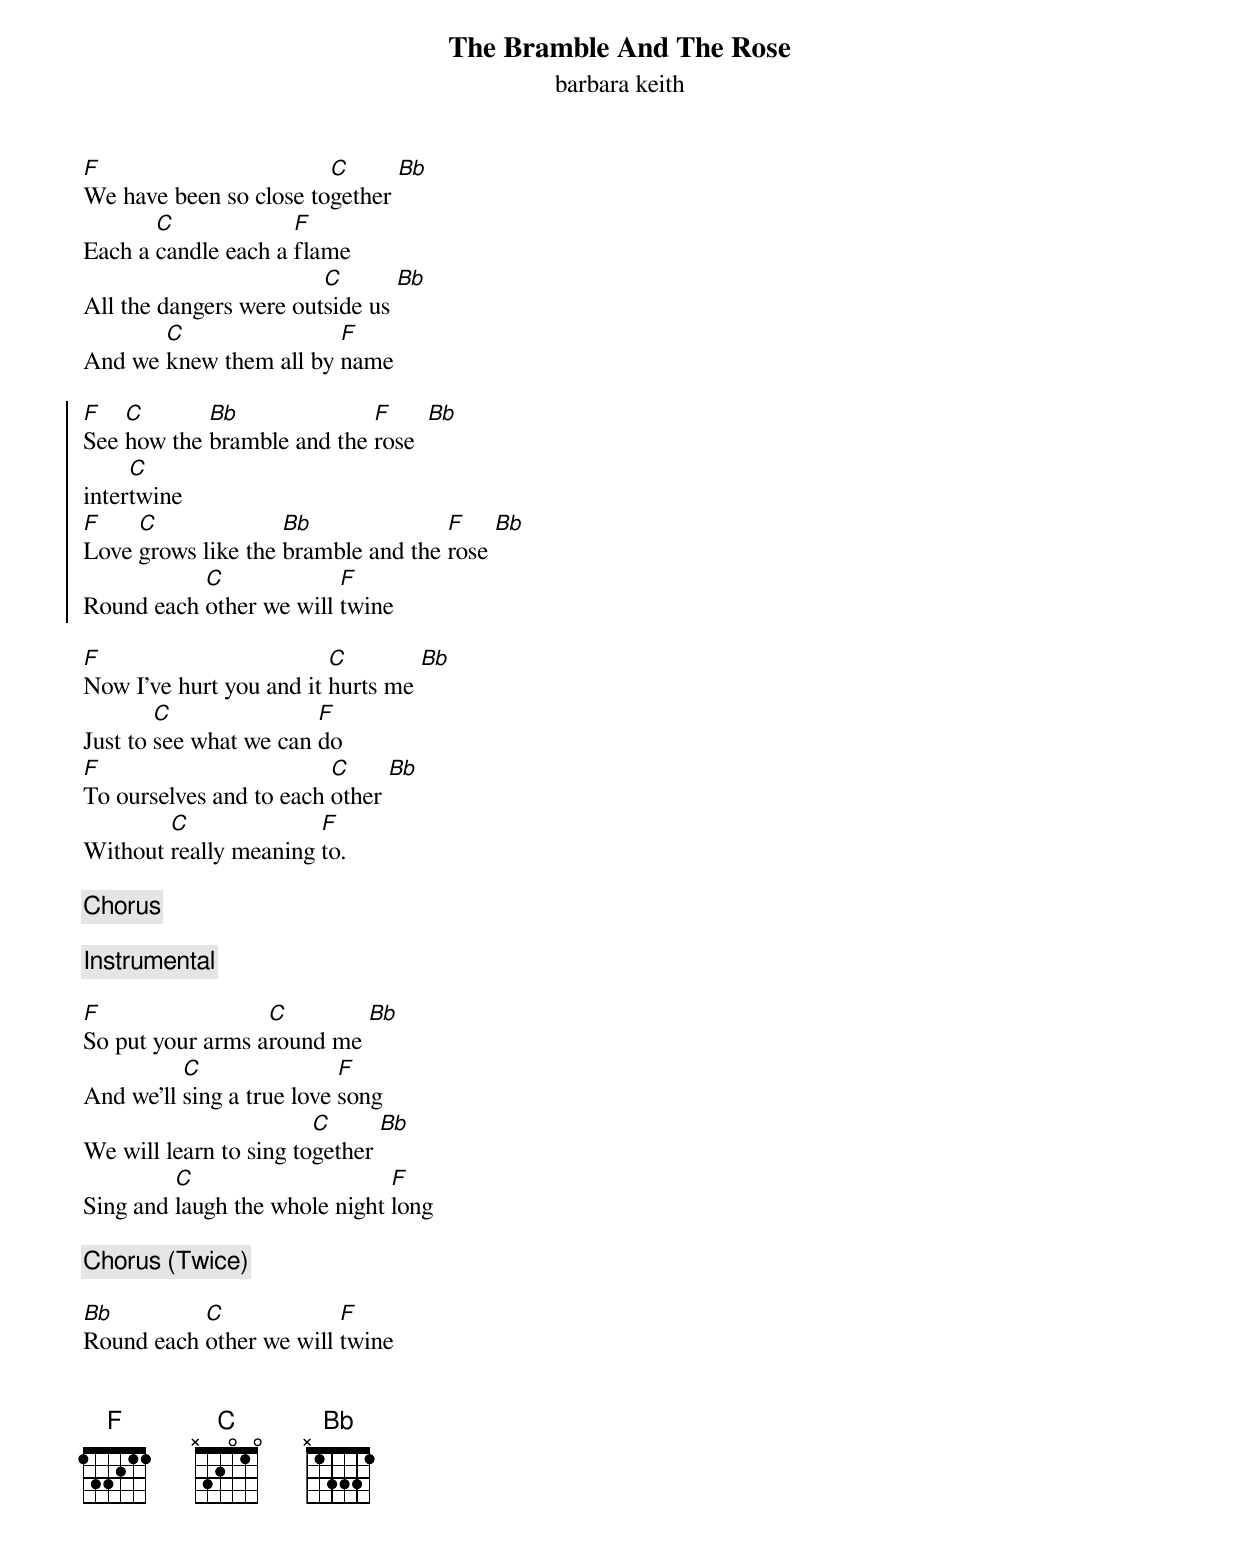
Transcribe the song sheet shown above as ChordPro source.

{title: The Bramble And The Rose}
{subtitle: barbara keith}
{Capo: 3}

[F]We have been so close to[C]gether [Bb]
Each a [C]candle each a [F]flame
All the dangers were out[C]side us [Bb]
And we [C]knew them all by [F]name

{soc}
[F]See [C]how the [Bb]bramble and the [F]rose  [Bb]
inter[C]twine
[F]Love [C]grows like the [Bb]bramble and the [F]rose [Bb]
Round each [C]other we will [F]twine
{eoc}

[F]Now I've hurt you and it [C]hurts me [Bb]
Just to [C]see what we can [F]do
[F]To ourselves and to each [C]other [Bb]
Without [C]really meaning [F]to.

{c:Chorus}

{c:Instrumental}

[F]So put your arms a[C]round me [Bb]
And we'll [C]sing a true love [F]song
We will learn to sing to[C]gether [Bb]
Sing and [C]laugh the whole night [F]long

{c:Chorus (Twice)}

[Bb]Round each [C]other we will [F]twine


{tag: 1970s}
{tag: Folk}
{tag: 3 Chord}
